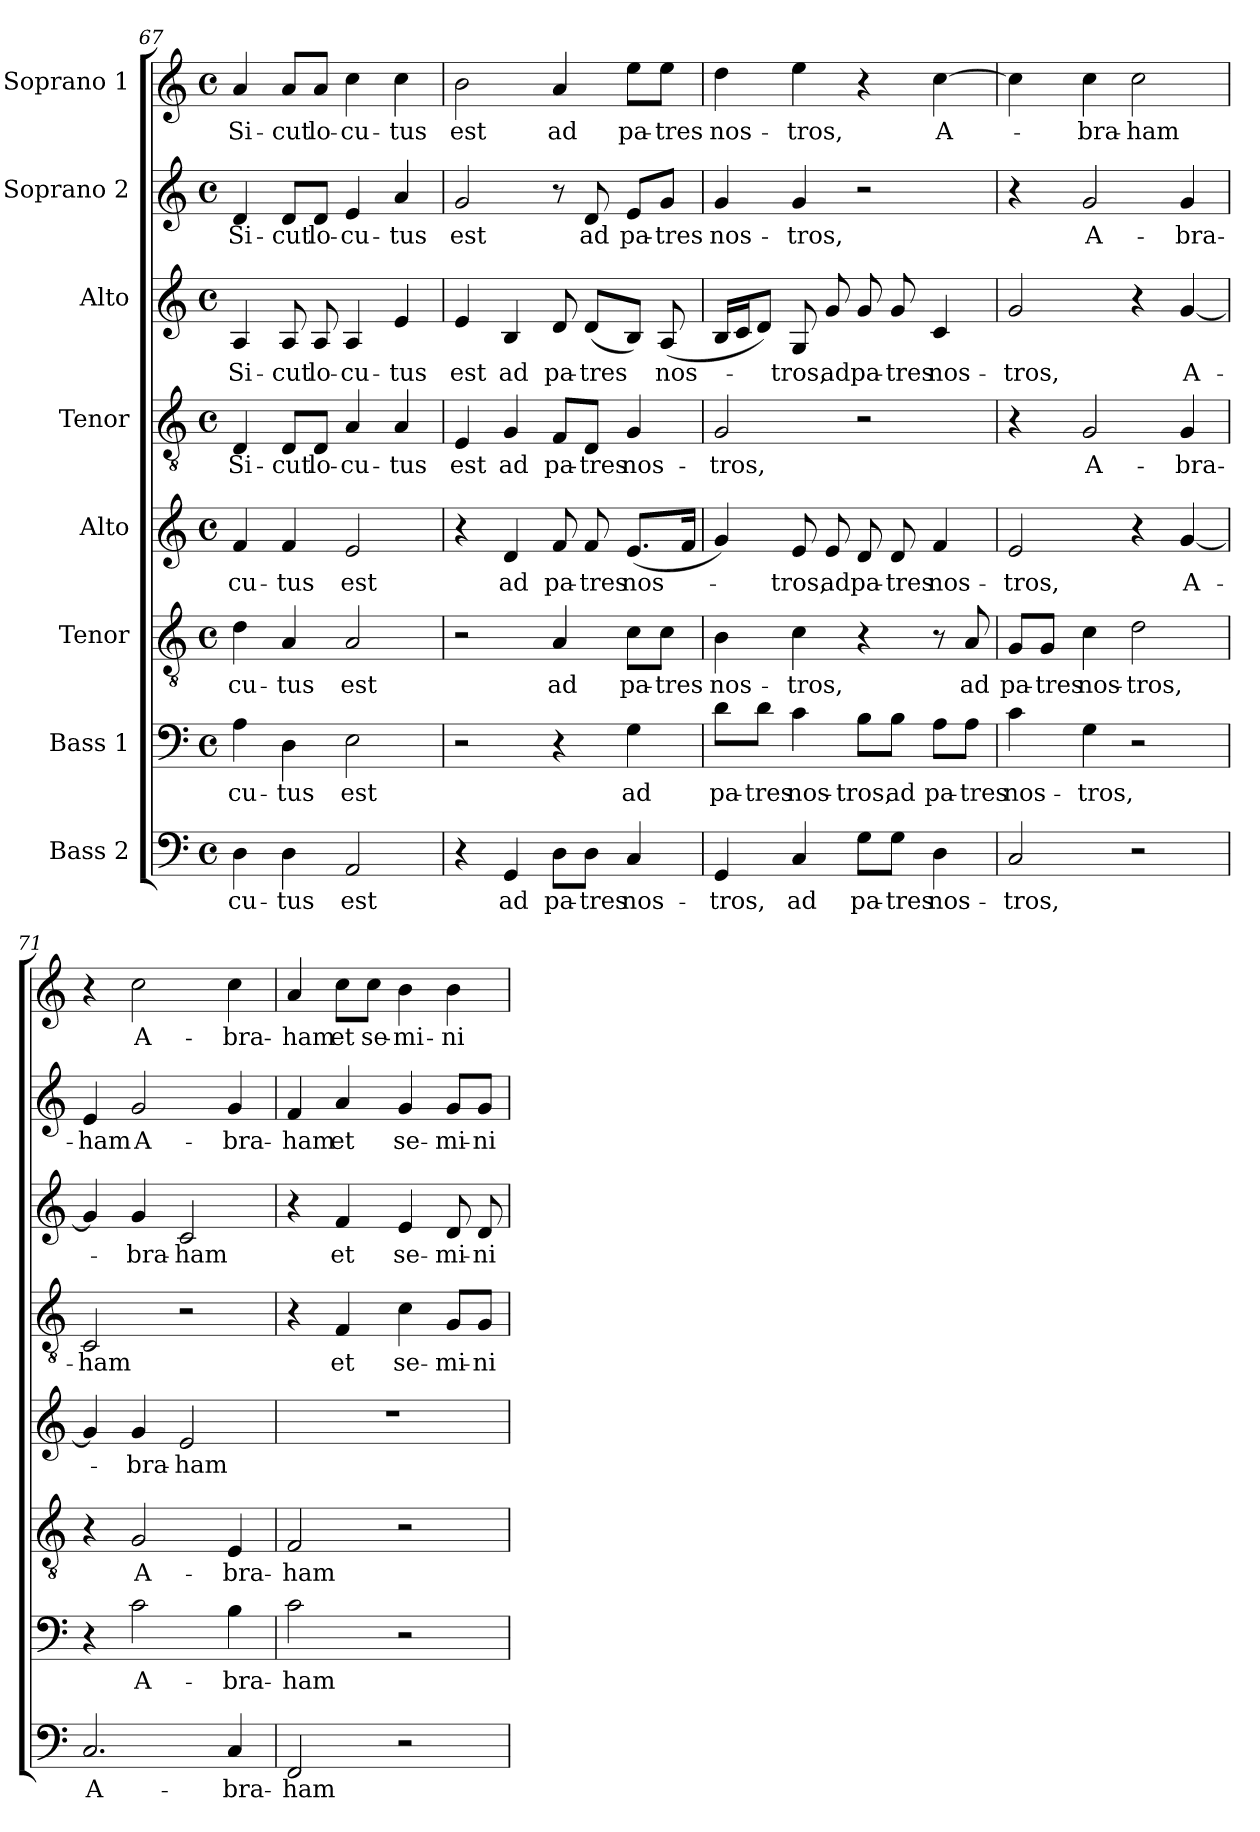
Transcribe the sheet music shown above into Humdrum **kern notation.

**kern	**text	**kern	**text	**kern	**text	**kern	**text	**kern	**text	**kern	**text	**kern	**text	**kern	**text
*part8	*part8	*part7	*part7	*part6	*part6	*part5	*part5	*part4	*part4	*part3	*part3	*part2	*part2	*part1	*part1
*staff8	*staff8	*staff7	*staff7	*staff6	*staff6	*staff5	*staff5	*staff4	*staff4	*staff3	*staff3	*staff2	*staff2	*staff1	*staff1
*I"Bass 2	*	*I"Bass 1	*	*I"Tenor	*	*I"Alto	*	*I"Tenor	*	*I"Alto	*	*I"Soprano 2	*	*I"Soprano 1	*
!!LO:PB:g=z
*clefF4	*	*clefF4	*	*clefGv2	*	*clefG2	*	*clefGv2	*	*clefG2	*	*clefG2	*	*clefG2	*
*k[]	*	*k[]	*	*k[]	*	*k[]	*	*k[]	*	*k[]	*	*k[]	*	*k[]	*
*C:	*	*C:	*	*C:	*	*C:	*	*C:	*	*C:	*	*C:	*	*C:	*
*M4/4	*	*M4/4	*	*M4/4	*	*M4/4	*	*M4/4	*	*M4/4	*	*M4/4	*	*M4/4	*
*met(c)	*	*met(c)	*	*met(c)	*	*met(c)	*	*met(c)	*	*met(c)	*	*met(c)	*	*met(c)	*
=67	=67	=67	=67	=67	=67	=67	=67	=67	=67	=67	=67	=67	=67	=67	=67
4D\	-cu-	4A\	-cu-	4d\	-cu-	4f/	-cu-	4D/	Si-	4A/	Si-	4d/	Si-	4a/	Si-
4D\	-tus	4D\	-tus	4A/	-tus	4f/	-tus	8D/L	-cut	8A/	-cut	8d/L	-cut	8a/L	-cut
.	.	.	.	.	.	.	.	8D/J	lo-	8A/	lo-	8d/J	lo-	8a/J	lo-
2AA/	est	2E\	est	2A/	est	2e/	est	4A/	-cu-	4A/	-cu-	4e/	-cu-	4cc\	-cu-
.	.	.	.	.	.	.	.	4A/	-tus	4e/	-tus	4a/	-tus	4cc\	-tus
=68	=68	=68	=68	=68	=68	=68	=68	=68	=68	=68	=68	=68	=68	=68	=68
4r	.	2r	.	2r	.	4r	.	4E/	est	4e/	est	2g/	est	2b\	est
4GG/	ad	.	.	.	.	4d/	ad	4G/	ad	4B/	ad	.	.	.	.
8D\L	pa-	4r	.	4A/	ad	8f/	pa-	8F/L	pa-	8d/	pa-	8r	.	4a/	ad
8D\J	-tres	.	.	.	.	8f/	-tres	8D/J	-tres	(8d/L	-tres	8d/	ad	.	.
4C/	nos-	4G\	ad	8c\L	pa-	(8.e/L	nos-	4G/	nos-	8B/J)	.	8e/L	pa-	8ee\L	pa-
.	.	.	.	8c\J	-tres	.	.	.	.	(8A/	nos-	8g/J	-tres	8ee\J	-tres
.	.	.	.	.	.	16f/Jk	.	.	.	.	.	.	.	.	.
=69	=69	=69	=69	=69	=69	=69	=69	=69	=69	=69	=69	=69	=69	=69	=69
4GG/	-tros,	8d\L	pa-	4B\	nos-	4g/)	.	2G/	-tros,	16B/LL	.	4g/	nos-	4dd\	nos-
.	.	.	.	.	.	.	.	.	.	16c/J	.	.	.	.	.
.	.	8d\J	-tres	.	.	.	.	.	.	8d/J)	.	.	.	.	.
4C/	ad	4c\	nos-	4c\	-tros,	8e/	-tros,	.	.	8G/	-tros,	4g/	-tros,	4ee\	-tros,
.	.	.	.	.	.	8e/	ad	.	.	8g/	ad	.	.	.	.
8G\L	pa-	8B\L	-tros,	4r	.	8d/	pa-	2r	.	8g/	pa-	2r	.	4r	.
8G\J	-tres	8B\J	ad	.	.	8d/	-tres	.	.	8g/	-tres	.	.	.	.
4D\	nos-	8A\L	pa-	8r	.	4f/	nos-	.	.	4c/	nos-	.	.	[4cc\	A-
.	.	8A\J	-tres	8A/	ad	.	.	.	.	.	.	.	.	.	.
=70	=70	=70	=70	=70	=70	=70	=70	=70	=70	=70	=70	=70	=70	=70	=70
2C/	-tros,	4c\	nos-	8G/L	pa-	2e/	-tros,	4r	.	2g/	-tros,	4r	.	4cc\]	.
.	.	.	.	8G/J	-tres	.	.	.	.	.	.	.	.	.	.
.	.	4G\	-tros,	4c\	nos-	.	.	2G/	A-	.	.	2g/	A-	4cc\	-bra-
2r	.	2r	.	2d\	-tros,	4r	.	.	.	4r	.	.	.	2cc\	-ham
.	.	.	.	.	.	[4g/	A-	4G/	-bra-	[4g/	A-	4g/	-bra-	.	.
=71	=71	=71	=71	=71	=71	=71	=71	=71	=71	=71	=71	=71	=71	=71	=71
2.C/	A-	4r	.	4r	.	4g/]	.	2C/	-ham	4g/]	.	4e/	-ham	4r	.
.	.	2c\	A-	2G/	A-	4g/	-bra-	.	.	4g/	-bra-	2g/	A-	2cc\	A-
.	.	.	.	.	.	2e/	-ham	2r	.	2c/	-ham	.	.	.	.
4C/	-bra-	4B\	-bra-	4E/	-bra-	.	.	.	.	.	.	4g/	-bra-	4cc\	-bra-
=72	=72	=72	=72	=72	=72	=72	=72	=72	=72	=72	=72	=72	=72	=72	=72
2FF/	-ham	2c\	-ham	2F/	-ham	1r	.	4r	.	4r	.	4f/	-ham	4a/	-ham
.	.	.	.	.	.	.	.	4F/	et	4f/	et	4a/	et	8cc\L	et
.	.	.	.	.	.	.	.	.	.	.	.	.	.	8cc\J	se-
2r	.	2r	.	2r	.	.	.	4c\	se-	4e/	se-	4g/	se-	4b\	-mi-
.	.	.	.	.	.	.	.	8G/L	-mi-	8d/	-mi-	8g/L	-mi-	4b\	-ni
.	.	.	.	.	.	.	.	8G/J	-ni	8d/	-ni	8g/J	-ni	.	.
=	=	=	=	=	=	=	=	=	=	=	=	=	=	=	=
*-	*-	*-	*-	*-	*-	*-	*-	*-	*-	*-	*-	*-	*-	*-	*-
